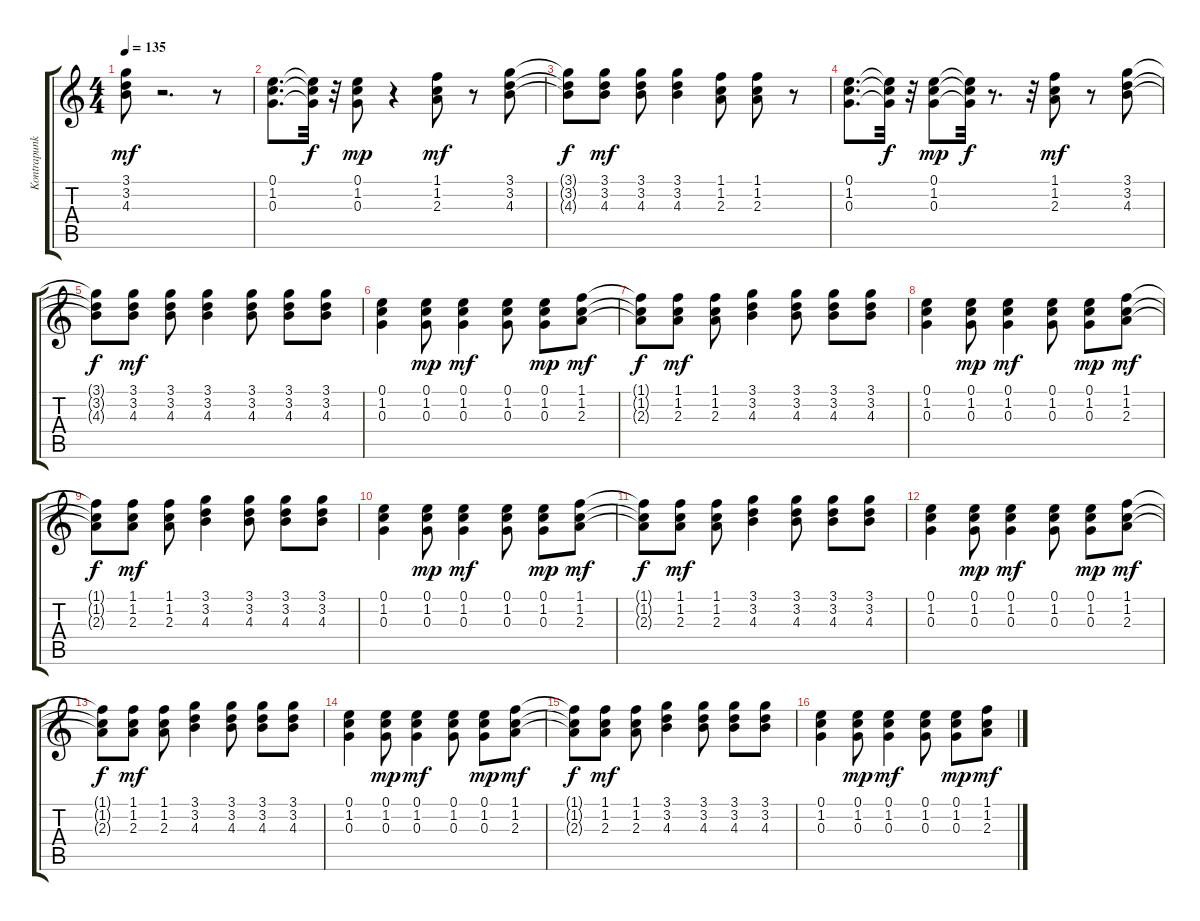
\track ("Kontrapunkt" "Kontrapunk") {instrument electricguitarclean}
\staff {score tabs}
\tuning (E4 B3 G3 D3 A2 E2) {hide}
\ts (4 4)
\tempo 135
\clef g2
\ks c
(3.1 3.2 4.3).8{dy mf} r.2{d} r.8 |
(0.1 1.2 0.3).8{d} (0.1{t} 1.2{t} 0.3{t}).32{dy f} r.32 (0.1 1.2 0.3).8{dy mp} r.4 (1.1 1.2 2.3).8{dy mf} r.8 (3.1 3.2 4.3).8 |
(3.1{t} 3.2{t} 4.3{t}).8{dy f} (3.1 3.2 4.3).8{dy mf} (3.1 3.2 4.3).8 (3.1 3.2 4.3).4 (1.1 1.2 2.3).8 (1.1 1.2 2.3).8 r.8 |
(0.1 1.2 0.3).8{d} (0.1{t} 1.2{t} 0.3{t}).32{dy f} r.32 (0.1 1.2 0.3).8{dy mp} (0.1{t} 1.2{t} 0.3{t}).32{dy f} r.8{d} r.32 (1.1 1.2 2.3).8{dy mf} r.8 (3.1 3.2 4.3).8 |
(3.1{t} 3.2{t} 4.3{t}).8{dy f} (3.1 3.2 4.3).8{dy mf} (3.1 3.2 4.3).8 (3.1 3.2 4.3).4 (3.1 3.2 4.3).8 (3.1 3.2 4.3).8 (3.1 3.2 4.3).8 |
(0.1 1.2 0.3).4 (0.1 1.2 0.3).8{dy mp} (0.1 1.2 0.3).4{dy mf} (0.1 1.2 0.3).8 (0.1 1.2 0.3).8{dy mp} (1.1 1.2 2.3).8{dy mf} |
(1.1{t} 1.2{t} 2.3{t}).8{dy f} (1.1 1.2 2.3).8{dy mf} (1.1 1.2 2.3).8 (3.1 3.2 4.3).4 (3.1 3.2 4.3).8 (3.1 3.2 4.3).8 (3.1 3.2 4.3).8 |
(0.1 1.2 0.3).4 (0.1 1.2 0.3).8{dy mp} (0.1 1.2 0.3).4{dy mf} (0.1 1.2 0.3).8 (0.1 1.2 0.3).8{dy mp} (1.1 1.2 2.3).8{dy mf} |
(1.1{t} 1.2{t} 2.3{t}).8{dy f} (1.1 1.2 2.3).8{dy mf} (1.1 1.2 2.3).8 (3.1 3.2 4.3).4 (3.1 3.2 4.3).8 (3.1 3.2 4.3).8 (3.1 3.2 4.3).8 |
(0.1 1.2 0.3).4 (0.1 1.2 0.3).8{dy mp} (0.1 1.2 0.3).4{dy mf} (0.1 1.2 0.3).8 (0.1 1.2 0.3).8{dy mp} (1.1 1.2 2.3).8{dy mf} |
(1.1{t} 1.2{t} 2.3{t}).8{dy f} (1.1 1.2 2.3).8{dy mf} (1.1 1.2 2.3).8 (3.1 3.2 4.3).4 (3.1 3.2 4.3).8 (3.1 3.2 4.3).8 (3.1 3.2 4.3).8 |
(0.1 1.2 0.3).4 (0.1 1.2 0.3).8{dy mp} (0.1 1.2 0.3).4{dy mf} (0.1 1.2 0.3).8 (0.1 1.2 0.3).8{dy mp} (1.1 1.2 2.3).8{dy mf} |
(1.1{t} 1.2{t} 2.3{t}).8{dy f} (1.1 1.2 2.3).8{dy mf} (1.1 1.2 2.3).8 (3.1 3.2 4.3).4 (3.1 3.2 4.3).8 (3.1 3.2 4.3).8 (3.1 3.2 4.3).8 |
(0.1 1.2 0.3).4 (0.1 1.2 0.3).8{dy mp} (0.1 1.2 0.3).4{dy mf} (0.1 1.2 0.3).8 (0.1 1.2 0.3).8{dy mp} (1.1 1.2 2.3).8{dy mf} |
(1.1{t} 1.2{t} 2.3{t}).8{dy f} (1.1 1.2 2.3).8{dy mf} (1.1 1.2 2.3).8 (3.1 3.2 4.3).4 (3.1 3.2 4.3).8 (3.1 3.2 4.3).8 (3.1 3.2 4.3).8 |
(0.1 1.2 0.3).4 (0.1 1.2 0.3).8{dy mp} (0.1 1.2 0.3).4{dy mf} (0.1 1.2 0.3).8 (0.1 1.2 0.3).8{dy mp} (1.1 1.2 2.3).8{dy mf}
